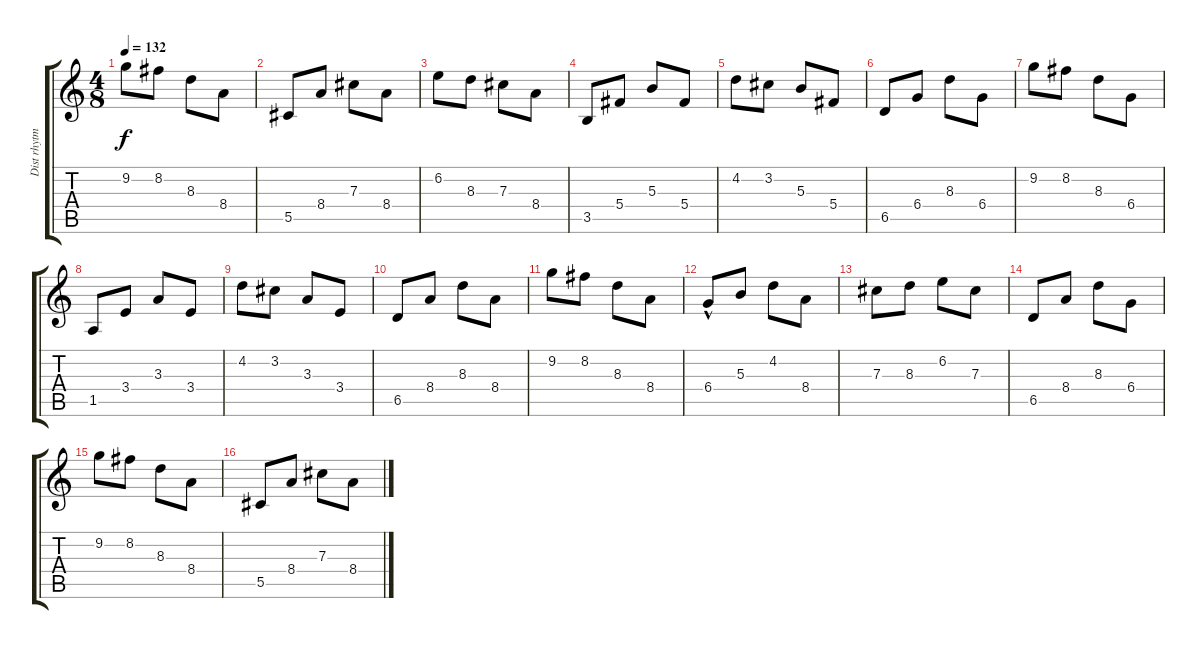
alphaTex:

\track ("Dist rhytm" "Dist rhytm") {instrument distortionguitar}
\staff {score tabs}
\tuning (Eb4 Bb3 Gb3 Db3 Ab2 Eb2) {hide}
\ts (4 8)
\tempo 132
\clef g2
\ks c
9.2.8{dy f} 8.2.8 8.3.8 8.4.8 |
5.5.8 8.4.8 7.3.8 8.4.8 |
6.2.8 8.3.8 7.3.8 8.4.8 |
3.5.8 5.4.8 5.3.8 5.4.8 |
4.2.8 3.2.8 5.3.8 5.4.8 |
6.5.8 6.4.8 8.3.8 6.4.8 |
9.2.8 8.2.8 8.3.8 6.4.8 |
1.5.8 3.4.8 3.3.8 3.4.8 |
4.2.8 3.2.8 3.3.8 3.4.8 |
6.5.8 8.4.8 8.3.8 8.4.8 |
9.2.8 8.2.8 8.3.8 8.4.8 |
6.4{hac}.8 5.3.8 4.2.8 8.4.8 |
7.3.8 8.3.8 6.2.8 7.3.8 |
6.5.8 8.4.8 8.3.8 6.4.8 |
9.2.8 8.2.8 8.3.8 8.4.8 |
5.5.8 8.4.8 7.3.8 8.4.8
